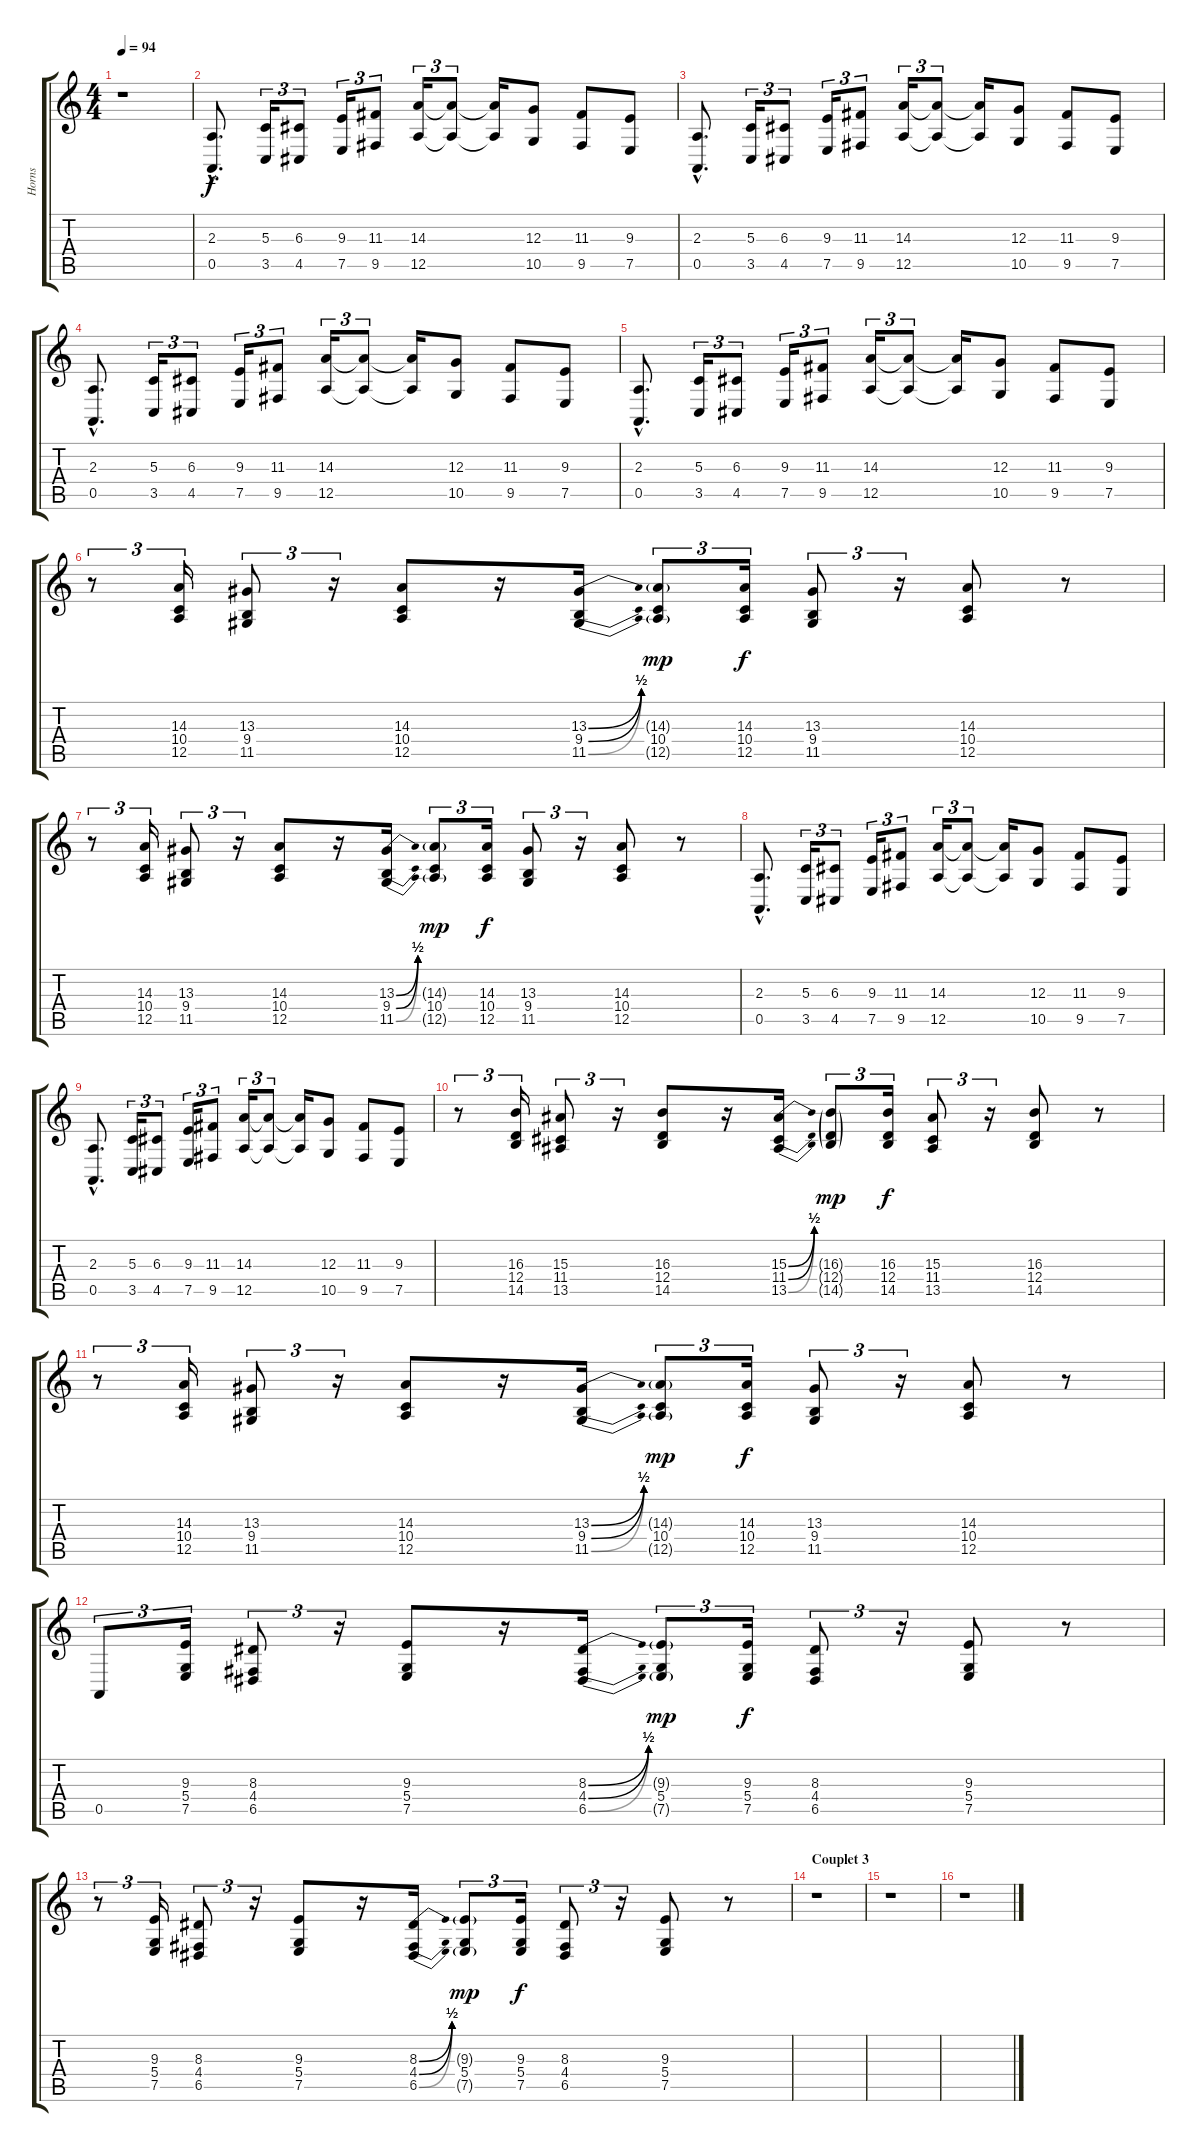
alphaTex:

\track ("Horns" "Horns") {instrument tenorsax}
\staff {score tabs}
\tuning (E4 B3 G3 D3 A2 E2) {hide}
\ts (4 4)
\tempo 94
\clef g2
\ks c
r.1{dy mp} |
(2.3{hac} 0.5{hac}).8{d dy f} (5.3 3.5).16{tu (3 2)} (6.3 4.5).8{tu (3 2)} (9.3 7.5).16{tu (3 2)} (11.3 9.5).8{tu (3 2)} (14.3 12.5).16{tu (3 2)} (14.3{t} 12.5{t}).8{tu (3 2)} (14.3{t} 12.5{t}).16 (12.3 10.5).8 (11.3 9.5).8 (9.3 7.5).8 |
(2.3{hac} 0.5{hac}).8{d} (5.3 3.5).16{tu (3 2)} (6.3 4.5).8{tu (3 2)} (9.3 7.5).16{tu (3 2)} (11.3 9.5).8{tu (3 2)} (14.3 12.5).16{tu (3 2)} (14.3{t} 12.5{t}).8{tu (3 2)} (14.3{t} 12.5{t}).16 (12.3 10.5).8 (11.3 9.5).8 (9.3 7.5).8 |
(2.3{hac} 0.5{hac}).8{d} (5.3 3.5).16{tu (3 2)} (6.3 4.5).8{tu (3 2)} (9.3 7.5).16{tu (3 2)} (11.3 9.5).8{tu (3 2)} (14.3 12.5).16{tu (3 2)} (14.3{t} 12.5{t}).8{tu (3 2)} (14.3{t} 12.5{t}).16 (12.3 10.5).8 (11.3 9.5).8 (9.3 7.5).8 |
(2.3{hac} 0.5{hac}).8{d} (5.3 3.5).16{tu (3 2)} (6.3 4.5).8{tu (3 2)} (9.3 7.5).16{tu (3 2)} (11.3 9.5).8{tu (3 2)} (14.3 12.5).16{tu (3 2)} (14.3{t} 12.5{t}).8{tu (3 2)} (14.3{t} 12.5{t}).16 (12.3 10.5).8 (11.3 9.5).8 (9.3 7.5).8 |
r.8{tu (3 2)} (14.3 10.4 12.5).16{tu (3 2)} (13.3 9.4 11.5).8{tu (3 2)} r.16{tu (3 2)} (14.3 10.4 12.5).8 r.16 (13.3{be (bend 0 0 60 2)} 9.4{be (bend 0 0 60 2)} 11.5{be (bend 0 0 60 2)}).16 (14.3{g} 10.4 12.5{g}).8{tu (3 2) dy mp} (14.3 10.4 12.5).16{tu (3 2) dy f} (13.3 9.4 11.5).8{tu (3 2)} r.16{tu (3 2)} (14.3 10.4 12.5).8 r.8 |
r.8{tu (3 2)} (14.3 10.4 12.5).16{tu (3 2)} (13.3 9.4 11.5).8{tu (3 2)} r.16{tu (3 2)} (14.3 10.4 12.5).8 r.16 (13.3{be (bend 0 0 60 2)} 9.4{be (bend 0 0 60 2)} 11.5{be (bend 0 0 60 2)}).16 (14.3{g} 10.4 12.5{g}).8{tu (3 2) dy mp} (14.3 10.4 12.5).16{tu (3 2) dy f} (13.3 9.4 11.5).8{tu (3 2)} r.16{tu (3 2)} (14.3 10.4 12.5).8 r.8 |
(2.3{hac} 0.5{hac}).8{d} (5.3 3.5).16{tu (3 2)} (6.3 4.5).8{tu (3 2)} (9.3 7.5).16{tu (3 2)} (11.3 9.5).8{tu (3 2)} (14.3 12.5).16{tu (3 2)} (14.3{t} 12.5{t}).8{tu (3 2)} (14.3{t} 12.5{t}).16 (12.3 10.5).8 (11.3 9.5).8 (9.3 7.5).8 |
(2.3{hac} 0.5{hac}).8{d} (5.3 3.5).16{tu (3 2)} (6.3 4.5).8{tu (3 2)} (9.3 7.5).16{tu (3 2)} (11.3 9.5).8{tu (3 2)} (14.3 12.5).16{tu (3 2)} (14.3{t} 12.5{t}).8{tu (3 2)} (14.3{t} 12.5{t}).16 (12.3 10.5).8 (11.3 9.5).8 (9.3 7.5).8 |
r.8{tu (3 2)} (16.3 12.4 14.5).16{tu (3 2)} (15.3 11.4 13.5).8{tu (3 2)} r.16{tu (3 2)} (16.3 12.4 14.5).8 r.16 (15.3{be (bend 0 0 60 2)} 11.4{be (bend 0 0 60 2)} 13.5{be (bend 0 0 60 2)}).16 (16.3{g} 12.4{g} 14.5{g}).8{tu (3 2) dy mp} (16.3 12.4 14.5).16{tu (3 2) dy f} (15.3 11.4 13.5).8{tu (3 2)} r.16{tu (3 2)} (16.3 12.4 14.5).8 r.8 |
r.8{tu (3 2)} (14.3 10.4 12.5).16{tu (3 2)} (13.3 9.4 11.5).8{tu (3 2)} r.16{tu (3 2)} (14.3 10.4 12.5).8 r.16 (13.3{be (bend 0 0 60 2)} 9.4{be (bend 0 0 60 2)} 11.5{be (bend 0 0 60 2)}).16 (14.3{g} 10.4 12.5{g}).8{tu (3 2) dy mp} (14.3 10.4 12.5).16{tu (3 2) dy f} (13.3 9.4 11.5).8{tu (3 2)} r.16{tu (3 2)} (14.3 10.4 12.5).8 r.8 |
0.5.8{tu (3 2)} (9.3 5.4 7.5).16{tu (3 2)} (8.3 4.4 6.5).8{tu (3 2)} r.16{tu (3 2)} (9.3 5.4 7.5).8 r.16 (8.3{be (bend 0 0 60 2)} 4.4{be (bend 0 0 60 2)} 6.5{be (bend 0 0 60 2)}).16 (9.3{g} 5.4 7.5{g}).8{tu (3 2) dy mp} (9.3 5.4 7.5).16{tu (3 2) dy f} (8.3 4.4 6.5).8{tu (3 2)} r.16{tu (3 2)} (9.3 5.4 7.5).8 r.8 |
r.8{tu (3 2)} (9.3 5.4 7.5).16{tu (3 2)} (8.3 4.4 6.5).8{tu (3 2)} r.16{tu (3 2)} (9.3 5.4 7.5).8 r.16 (8.3{be (bend 0 0 60 2)} 4.4{be (bend 0 0 60 2)} 6.5{be (bend 0 0 60 2)}).16 (9.3{g} 5.4 7.5{g}).8{tu (3 2) dy mp} (9.3 5.4 7.5).16{tu (3 2) dy f} (8.3 4.4 6.5).8{tu (3 2)} r.16{tu (3 2)} (9.3 5.4 7.5).8 r.8 |
\section ("" "Couplet 3")
r.1 |
r.1 |
r.1
